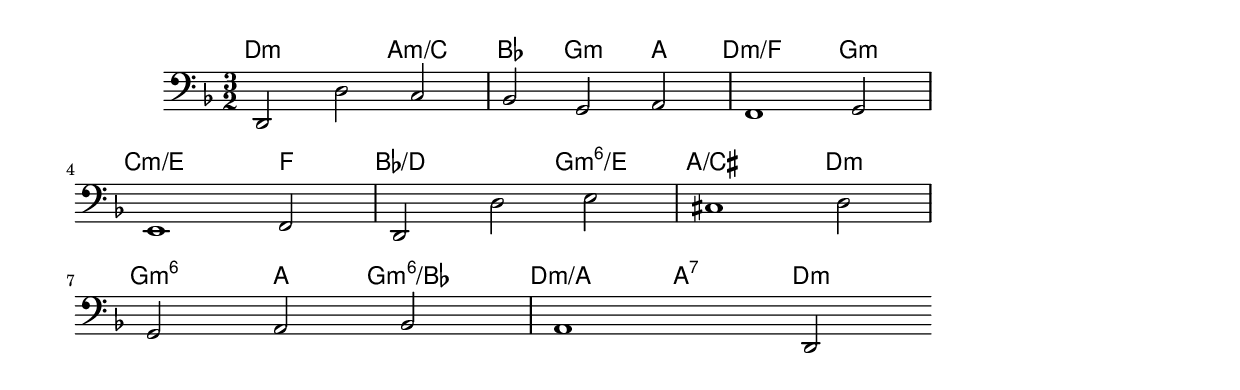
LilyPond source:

#(set-global-staff-size 18)

#(define (centerCN grob) 
  (ly:stencil-aligned-to (ly:text-interface::print grob) X CENTER )) 

basse =   \relative c' {
  \time 3/2
  \key d \minor
\clef "bass" 
         d,,2 d' c2 
         bes g a 
         f1 g2 \break
         e1 f2 
         d2 d' e
         cis1 d2\break
         g,2 a bes
         a1 d,2 \bar ":|"
         }
         
accords = \chordmode {
\override ChordNames.ChordName #'stencil = #centerCN 
\override ChordName #'extra-offset = #'(0.75 . 0.0)
        d1:m a2:m/c 
         bes g:m a 
         d1:m/f g2:m
         c1:m/e f2
         bes1/d  g2:m6/e
         a1/cis d2:m
         g2:m6 a g:m6/bes
         d2:m/a a:7 d2:m
}

\score {
 <<
\new ChordNames \accords
\new Voice \basse
 >>
      \layout {
    \context {
      \Staff
%           \remove "Time_signature_engraver"
    }
  }
}
\paper {
   ragged-right = ##f
  line-width = 14.5\cm
  left-margin = 0.5\in
}
